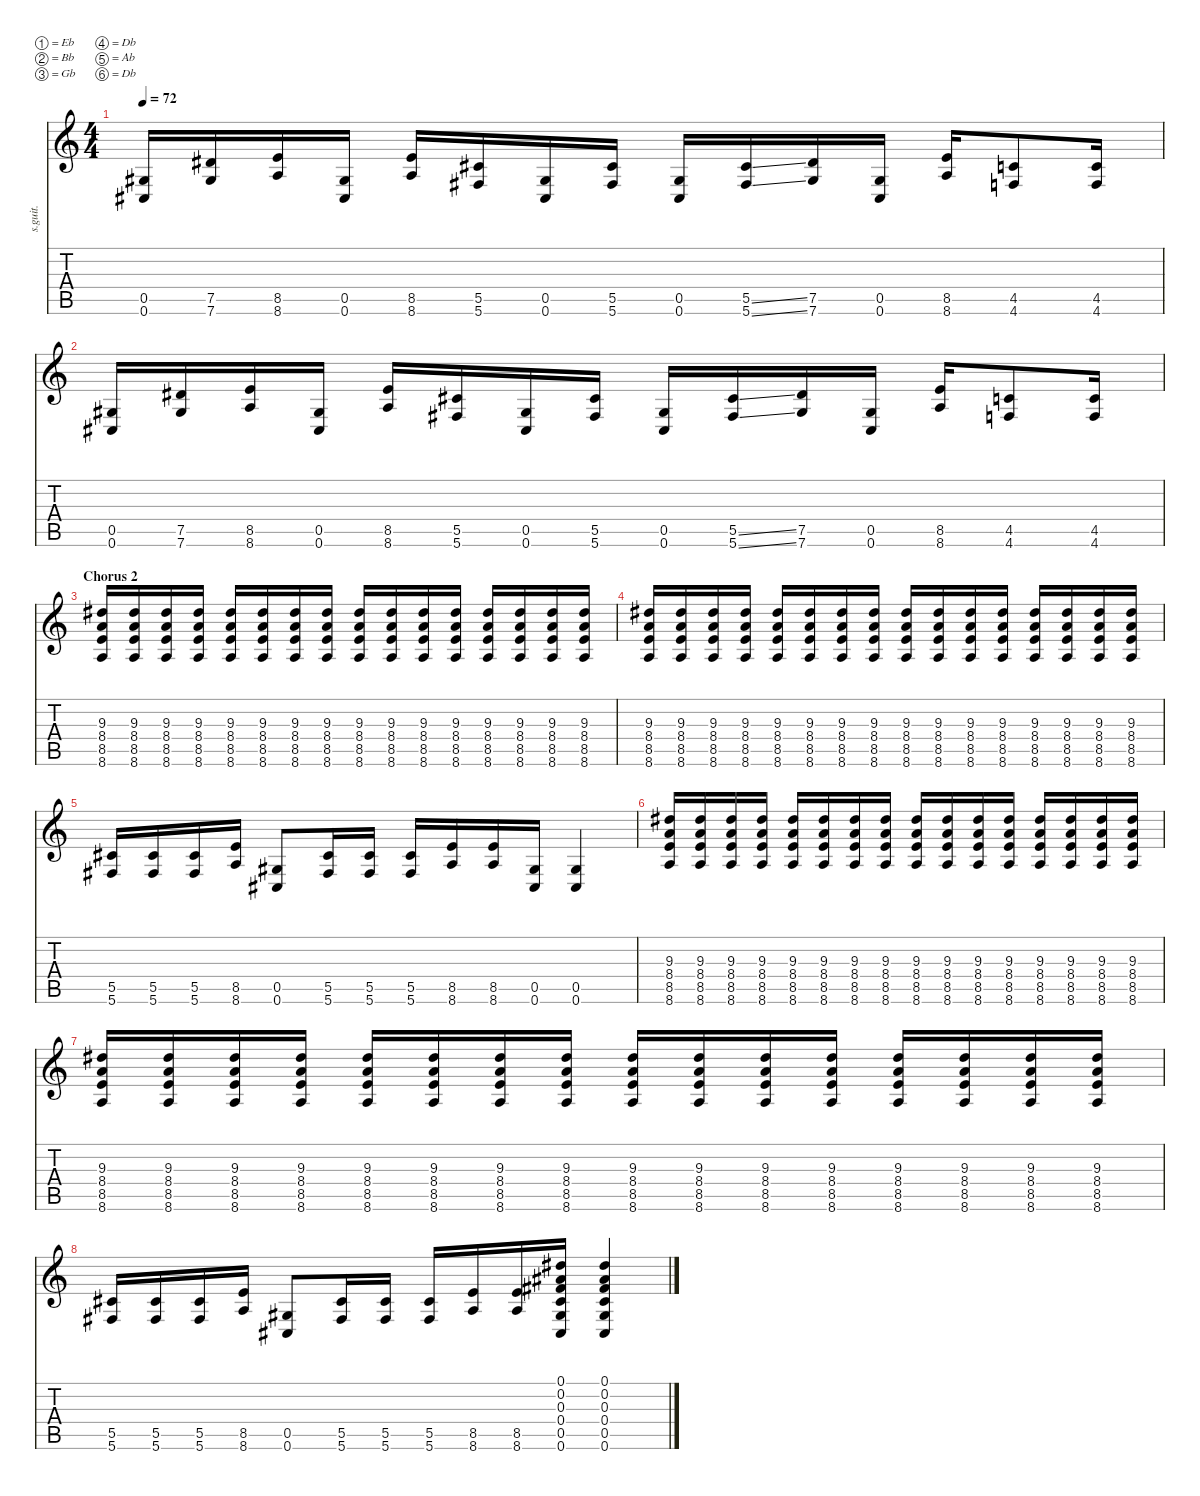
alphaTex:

\defaultSystemsLayout 4
\hideDynamics
\bracketExtendMode nobrackets
\track ("Stephen Carpenter 1" "s.guit.") {instrument distortionguitar}
\staff {score tabs}
\tuning (Eb4 Bb3 Gb3 Db3 Ab2 Db2)
\ts (4 4)
\tempo 72
\clef g2
\ks c
(0.5{acc #} 0.6{acc #}).16{lyrics (0 "") lyrics (1 "") lyrics (2 "") lyrics (3 "") lyrics (4 "") dy fff} (7.5{acc #} 7.6{acc #}).16{lyrics (0 "") lyrics (1 "") lyrics (2 "") lyrics (3 "") lyrics (4 "")} (8.5 8.6).16{lyrics (0 "") lyrics (1 "") lyrics (2 "") lyrics (3 "") lyrics (4 "")} (0.5{acc #} 0.6{acc #}).16{lyrics (0 "") lyrics (1 "") lyrics (2 "") lyrics (3 "") lyrics (4 "")} (8.5 8.6).16{lyrics (0 "") lyrics (1 "") lyrics (2 "") lyrics (3 "") lyrics (4 "")} (5.5{acc #} 5.6{acc #}).16{lyrics (0 "") lyrics (1 "") lyrics (2 "") lyrics (3 "") lyrics (4 "")} (0.5{acc #} 0.6{acc #}).16{lyrics (0 "") lyrics (1 "") lyrics (2 "") lyrics (3 "") lyrics (4 "")} (5.5{acc #} 5.6{acc #}).16{lyrics (0 "") lyrics (1 "") lyrics (2 "") lyrics (3 "") lyrics (4 "")} (0.5{acc #} 0.6{acc #}).16{lyrics (0 "") lyrics (1 "") lyrics (2 "") lyrics (3 "") lyrics (4 "")} (5.5{ss acc #} 5.6{ss acc #}).16{lyrics (0 "") lyrics (1 "") lyrics (2 "") lyrics (3 "") lyrics (4 "")} (7.5{acc #} 7.6{acc #}).16{lyrics (0 "") lyrics (1 "") lyrics (2 "") lyrics (3 "") lyrics (4 "")} (0.5{acc #} 0.6{acc #}).16{lyrics (0 "") lyrics (1 "") lyrics (2 "") lyrics (3 "") lyrics (4 "")} (8.5 8.6).16{lyrics (0 "") lyrics (1 "") lyrics (2 "") lyrics (3 "") lyrics (4 "")} (4.5 4.6).8{lyrics (0 "") lyrics (1 "") lyrics (2 "") lyrics (3 "") lyrics (4 "")} (4.5 4.6).16{lyrics (0 "") lyrics (1 "") lyrics (2 "") lyrics (3 "") lyrics (4 "")} |
(0.5{acc #} 0.6{acc #}).16{lyrics (0 "") lyrics (1 "") lyrics (2 "") lyrics (3 "") lyrics (4 "")} (7.5{acc #} 7.6{acc #}).16{lyrics (0 "") lyrics (1 "") lyrics (2 "") lyrics (3 "") lyrics (4 "")} (8.5 8.6).16{lyrics (0 "") lyrics (1 "") lyrics (2 "") lyrics (3 "") lyrics (4 "")} (0.5{acc #} 0.6{acc #}).16{lyrics (0 "") lyrics (1 "") lyrics (2 "") lyrics (3 "") lyrics (4 "")} (8.5 8.6).16{lyrics (0 "") lyrics (1 "") lyrics (2 "") lyrics (3 "") lyrics (4 "")} (5.5{acc #} 5.6{acc #}).16{lyrics (0 "") lyrics (1 "") lyrics (2 "") lyrics (3 "") lyrics (4 "")} (0.5{acc #} 0.6{acc #}).16{lyrics (0 "") lyrics (1 "") lyrics (2 "") lyrics (3 "") lyrics (4 "")} (5.5{acc #} 5.6{acc #}).16{lyrics (0 "") lyrics (1 "") lyrics (2 "") lyrics (3 "") lyrics (4 "")} (0.5{acc #} 0.6{acc #}).16{lyrics (0 "") lyrics (1 "") lyrics (2 "") lyrics (3 "") lyrics (4 "")} (5.5{ss acc #} 5.6{ss acc #}).16{lyrics (0 "") lyrics (1 "") lyrics (2 "") lyrics (3 "") lyrics (4 "")} (7.5{acc #} 7.6{acc #}).16{lyrics (0 "") lyrics (1 "") lyrics (2 "") lyrics (3 "") lyrics (4 "")} (0.5{acc #} 0.6{acc #}).16{lyrics (0 "") lyrics (1 "") lyrics (2 "") lyrics (3 "") lyrics (4 "")} (8.5 8.6).16{lyrics (0 "") lyrics (1 "") lyrics (2 "") lyrics (3 "") lyrics (4 "")} (4.5 4.6).8{lyrics (0 "") lyrics (1 "") lyrics (2 "") lyrics (3 "") lyrics (4 "")} (4.5 4.6).16{lyrics (0 "") lyrics (1 "") lyrics (2 "") lyrics (3 "") lyrics (4 "")} |
\section ("" "Chorus 2")
(9.3{acc #} 8.4 8.5 8.6).16{lyrics (0 "") lyrics (1 "") lyrics (2 "") lyrics (3 "") lyrics (4 "")} (9.3{acc #} 8.4 8.5 8.6).16{lyrics (0 "") lyrics (1 "") lyrics (2 "") lyrics (3 "") lyrics (4 "")} (9.3{acc #} 8.4 8.5 8.6).16{lyrics (0 "") lyrics (1 "") lyrics (2 "") lyrics (3 "") lyrics (4 "")} (9.3{acc #} 8.4 8.5 8.6).16{lyrics (0 "") lyrics (1 "") lyrics (2 "") lyrics (3 "") lyrics (4 "")} (9.3{acc #} 8.4 8.5 8.6).16{lyrics (0 "") lyrics (1 "") lyrics (2 "") lyrics (3 "") lyrics (4 "")} (9.3{acc #} 8.4 8.5 8.6).16{lyrics (0 "") lyrics (1 "") lyrics (2 "") lyrics (3 "") lyrics (4 "")} (9.3{acc #} 8.4 8.5 8.6).16{lyrics (0 "") lyrics (1 "") lyrics (2 "") lyrics (3 "") lyrics (4 "")} (9.3{acc #} 8.4 8.5 8.6).16{lyrics (0 "") lyrics (1 "") lyrics (2 "") lyrics (3 "") lyrics (4 "")} (9.3{acc #} 8.4 8.5 8.6).16{lyrics (0 "") lyrics (1 "") lyrics (2 "") lyrics (3 "") lyrics (4 "")} (9.3{acc #} 8.4 8.5 8.6).16{lyrics (0 "") lyrics (1 "") lyrics (2 "") lyrics (3 "") lyrics (4 "")} (9.3{acc #} 8.4 8.5 8.6).16{lyrics (0 "") lyrics (1 "") lyrics (2 "") lyrics (3 "") lyrics (4 "")} (9.3{acc #} 8.4 8.5 8.6).16{lyrics (0 "") lyrics (1 "") lyrics (2 "") lyrics (3 "") lyrics (4 "")} (9.3{acc #} 8.4 8.5 8.6).16{lyrics (0 "") lyrics (1 "") lyrics (2 "") lyrics (3 "") lyrics (4 "")} (9.3{acc #} 8.4 8.5 8.6).16{lyrics (0 "") lyrics (1 "") lyrics (2 "") lyrics (3 "") lyrics (4 "")} (9.3{acc #} 8.4 8.5 8.6).16{lyrics (0 "") lyrics (1 "") lyrics (2 "") lyrics (3 "") lyrics (4 "")} (9.3{acc #} 8.4 8.5 8.6).16{lyrics (0 "") lyrics (1 "") lyrics (2 "") lyrics (3 "") lyrics (4 "")} |
(9.3{acc #} 8.4 8.5 8.6).16{lyrics (0 "") lyrics (1 "") lyrics (2 "") lyrics (3 "") lyrics (4 "")} (9.3{acc #} 8.4 8.5 8.6).16{lyrics (0 "") lyrics (1 "") lyrics (2 "") lyrics (3 "") lyrics (4 "")} (9.3{acc #} 8.4 8.5 8.6).16{lyrics (0 "") lyrics (1 "") lyrics (2 "") lyrics (3 "") lyrics (4 "")} (9.3{acc #} 8.4 8.5 8.6).16{lyrics (0 "") lyrics (1 "") lyrics (2 "") lyrics (3 "") lyrics (4 "")} (9.3{acc #} 8.4 8.5 8.6).16{lyrics (0 "") lyrics (1 "") lyrics (2 "") lyrics (3 "") lyrics (4 "")} (9.3{acc #} 8.4 8.5 8.6).16{lyrics (0 "") lyrics (1 "") lyrics (2 "") lyrics (3 "") lyrics (4 "")} (9.3{acc #} 8.4 8.5 8.6).16{lyrics (0 "") lyrics (1 "") lyrics (2 "") lyrics (3 "") lyrics (4 "")} (9.3{acc #} 8.4 8.5 8.6).16{lyrics (0 "") lyrics (1 "") lyrics (2 "") lyrics (3 "") lyrics (4 "")} (9.3{acc #} 8.4 8.5 8.6).16{lyrics (0 "") lyrics (1 "") lyrics (2 "") lyrics (3 "") lyrics (4 "")} (9.3{acc #} 8.4 8.5 8.6).16{lyrics (0 "") lyrics (1 "") lyrics (2 "") lyrics (3 "") lyrics (4 "")} (9.3{acc #} 8.4 8.5 8.6).16{lyrics (0 "") lyrics (1 "") lyrics (2 "") lyrics (3 "") lyrics (4 "")} (9.3{acc #} 8.4 8.5 8.6).16{lyrics (0 "") lyrics (1 "") lyrics (2 "") lyrics (3 "") lyrics (4 "")} (9.3{acc #} 8.4 8.5 8.6).16{lyrics (0 "") lyrics (1 "") lyrics (2 "") lyrics (3 "") lyrics (4 "")} (9.3{acc #} 8.4 8.5 8.6).16{lyrics (0 "") lyrics (1 "") lyrics (2 "") lyrics (3 "") lyrics (4 "")} (9.3{acc #} 8.4 8.5 8.6).16{lyrics (0 "") lyrics (1 "") lyrics (2 "") lyrics (3 "") lyrics (4 "")} (9.3{acc #} 8.4 8.5 8.6).16{lyrics (0 "") lyrics (1 "") lyrics (2 "") lyrics (3 "") lyrics (4 "")} |
(5.5{acc #} 5.6{acc #}).16{lyrics (0 "") lyrics (1 "") lyrics (2 "") lyrics (3 "") lyrics (4 "")} (5.5{acc #} 5.6{acc #}).16{lyrics (0 "") lyrics (1 "") lyrics (2 "") lyrics (3 "") lyrics (4 "")} (5.5{acc #} 5.6{acc #}).16{lyrics (0 "") lyrics (1 "") lyrics (2 "") lyrics (3 "") lyrics (4 "")} (8.5 8.6).16{lyrics (0 "") lyrics (1 "") lyrics (2 "") lyrics (3 "") lyrics (4 "")} (0.5{acc #} 0.6{acc #}).8{lyrics (0 "") lyrics (1 "") lyrics (2 "") lyrics (3 "") lyrics (4 "")} (5.5{acc #} 5.6{acc #}).16{lyrics (0 "") lyrics (1 "") lyrics (2 "") lyrics (3 "") lyrics (4 "")} (5.5{acc #} 5.6{acc #}).16{lyrics (0 "") lyrics (1 "") lyrics (2 "") lyrics (3 "") lyrics (4 "")} (5.5{acc #} 5.6{acc #}).16{lyrics (0 "") lyrics (1 "") lyrics (2 "") lyrics (3 "") lyrics (4 "")} (8.5 8.6).16{lyrics (0 "") lyrics (1 "") lyrics (2 "") lyrics (3 "") lyrics (4 "")} (8.5 8.6).16{lyrics (0 "") lyrics (1 "") lyrics (2 "") lyrics (3 "") lyrics (4 "")} (0.5{acc #} 0.6{acc #}).16{lyrics (0 "") lyrics (1 "") lyrics (2 "") lyrics (3 "") lyrics (4 "")} (0.5{acc #} 0.6{acc #}).4{lyrics (0 "") lyrics (1 "") lyrics (2 "") lyrics (3 "") lyrics (4 "")} |
(9.3{acc #} 8.4 8.5 8.6).16{lyrics (0 "") lyrics (1 "") lyrics (2 "") lyrics (3 "") lyrics (4 "")} (9.3{acc #} 8.4 8.5 8.6).16{lyrics (0 "") lyrics (1 "") lyrics (2 "") lyrics (3 "") lyrics (4 "")} (9.3{acc #} 8.4 8.5 8.6).16{lyrics (0 "") lyrics (1 "") lyrics (2 "") lyrics (3 "") lyrics (4 "")} (9.3{acc #} 8.4 8.5 8.6).16{lyrics (0 "") lyrics (1 "") lyrics (2 "") lyrics (3 "") lyrics (4 "")} (9.3{acc #} 8.4 8.5 8.6).16{lyrics (0 "") lyrics (1 "") lyrics (2 "") lyrics (3 "") lyrics (4 "")} (9.3{acc #} 8.4 8.5 8.6).16{lyrics (0 "") lyrics (1 "") lyrics (2 "") lyrics (3 "") lyrics (4 "")} (9.3{acc #} 8.4 8.5 8.6).16{lyrics (0 "") lyrics (1 "") lyrics (2 "") lyrics (3 "") lyrics (4 "")} (9.3{acc #} 8.4 8.5 8.6).16{lyrics (0 "") lyrics (1 "") lyrics (2 "") lyrics (3 "") lyrics (4 "")} (9.3{acc #} 8.4 8.5 8.6).16{lyrics (0 "") lyrics (1 "") lyrics (2 "") lyrics (3 "") lyrics (4 "")} (9.3{acc #} 8.4 8.5 8.6).16{lyrics (0 "") lyrics (1 "") lyrics (2 "") lyrics (3 "") lyrics (4 "")} (9.3{acc #} 8.4 8.5 8.6).16{lyrics (0 "") lyrics (1 "") lyrics (2 "") lyrics (3 "") lyrics (4 "")} (9.3{acc #} 8.4 8.5 8.6).16{lyrics (0 "") lyrics (1 "") lyrics (2 "") lyrics (3 "") lyrics (4 "")} (9.3{acc #} 8.4 8.5 8.6).16{lyrics (0 "") lyrics (1 "") lyrics (2 "") lyrics (3 "") lyrics (4 "")} (9.3{acc #} 8.4 8.5 8.6).16{lyrics (0 "") lyrics (1 "") lyrics (2 "") lyrics (3 "") lyrics (4 "")} (9.3{acc #} 8.4 8.5 8.6).16{lyrics (0 "") lyrics (1 "") lyrics (2 "") lyrics (3 "") lyrics (4 "")} (9.3{acc #} 8.4 8.5 8.6).16{lyrics (0 "") lyrics (1 "") lyrics (2 "") lyrics (3 "") lyrics (4 "")} |
(9.3{acc #} 8.4 8.5 8.6).16{lyrics (0 "") lyrics (1 "") lyrics (2 "") lyrics (3 "") lyrics (4 "")} (9.3{acc #} 8.4 8.5 8.6).16{lyrics (0 "") lyrics (1 "") lyrics (2 "") lyrics (3 "") lyrics (4 "")} (9.3{acc #} 8.4 8.5 8.6).16{lyrics (0 "") lyrics (1 "") lyrics (2 "") lyrics (3 "") lyrics (4 "")} (9.3{acc #} 8.4 8.5 8.6).16{lyrics (0 "") lyrics (1 "") lyrics (2 "") lyrics (3 "") lyrics (4 "")} (9.3{acc #} 8.4 8.5 8.6).16{lyrics (0 "") lyrics (1 "") lyrics (2 "") lyrics (3 "") lyrics (4 "")} (9.3{acc #} 8.4 8.5 8.6).16{lyrics (0 "") lyrics (1 "") lyrics (2 "") lyrics (3 "") lyrics (4 "")} (9.3{acc #} 8.4 8.5 8.6).16{lyrics (0 "") lyrics (1 "") lyrics (2 "") lyrics (3 "") lyrics (4 "")} (9.3{acc #} 8.4 8.5 8.6).16{lyrics (0 "") lyrics (1 "") lyrics (2 "") lyrics (3 "") lyrics (4 "")} (9.3{acc #} 8.4 8.5 8.6).16{lyrics (0 "") lyrics (1 "") lyrics (2 "") lyrics (3 "") lyrics (4 "")} (9.3{acc #} 8.4 8.5 8.6).16{lyrics (0 "") lyrics (1 "") lyrics (2 "") lyrics (3 "") lyrics (4 "")} (9.3{acc #} 8.4 8.5 8.6).16{lyrics (0 "") lyrics (1 "") lyrics (2 "") lyrics (3 "") lyrics (4 "")} (9.3{acc #} 8.4 8.5 8.6).16{lyrics (0 "") lyrics (1 "") lyrics (2 "") lyrics (3 "") lyrics (4 "")} (9.3{acc #} 8.4 8.5 8.6).16{lyrics (0 "") lyrics (1 "") lyrics (2 "") lyrics (3 "") lyrics (4 "")} (9.3{acc #} 8.4 8.5 8.6).16{lyrics (0 "") lyrics (1 "") lyrics (2 "") lyrics (3 "") lyrics (4 "")} (9.3{acc #} 8.4 8.5 8.6).16{lyrics (0 "") lyrics (1 "") lyrics (2 "") lyrics (3 "") lyrics (4 "")} (9.3{acc #} 8.4 8.5 8.6).16{lyrics (0 "") lyrics (1 "") lyrics (2 "") lyrics (3 "") lyrics (4 "")} |
(5.5{acc #} 5.6{acc #}).16{lyrics (0 "") lyrics (1 "") lyrics (2 "") lyrics (3 "") lyrics (4 "")} (5.5{acc #} 5.6{acc #}).16{lyrics (0 "") lyrics (1 "") lyrics (2 "") lyrics (3 "") lyrics (4 "")} (5.5{acc #} 5.6{acc #}).16{lyrics (0 "") lyrics (1 "") lyrics (2 "") lyrics (3 "") lyrics (4 "")} (8.5 8.6).16{lyrics (0 "") lyrics (1 "") lyrics (2 "") lyrics (3 "") lyrics (4 "")} (0.5{acc #} 0.6{acc #}).8{lyrics (0 "") lyrics (1 "") lyrics (2 "") lyrics (3 "") lyrics (4 "")} (5.5{acc #} 5.6{acc #}).16{lyrics (0 "") lyrics (1 "") lyrics (2 "") lyrics (3 "") lyrics (4 "")} (5.5{acc #} 5.6{acc #}).16{lyrics (0 "") lyrics (1 "") lyrics (2 "") lyrics (3 "") lyrics (4 "")} (5.5{acc #} 5.6{acc #}).16{lyrics (0 "") lyrics (1 "") lyrics (2 "") lyrics (3 "") lyrics (4 "")} (8.5 8.6).16{lyrics (0 "") lyrics (1 "") lyrics (2 "") lyrics (3 "") lyrics (4 "")} (8.5 8.6).16{lyrics (0 "") lyrics (1 "") lyrics (2 "") lyrics (3 "") lyrics (4 "")} (0.1{acc #} 0.2{acc #} 0.3{acc #} 0.4{acc #} 0.5{acc #} 0.6{acc #}).16{lyrics (0 "") lyrics (1 "") lyrics (2 "") lyrics (3 "") lyrics (4 "")} (0.1{acc #} 0.2{acc #} 0.3{acc #} 0.4{acc #} 0.5{acc #} 0.6{acc #}).4{lyrics (0 "") lyrics (1 "") lyrics (2 "") lyrics (3 "") lyrics (4 "")}
